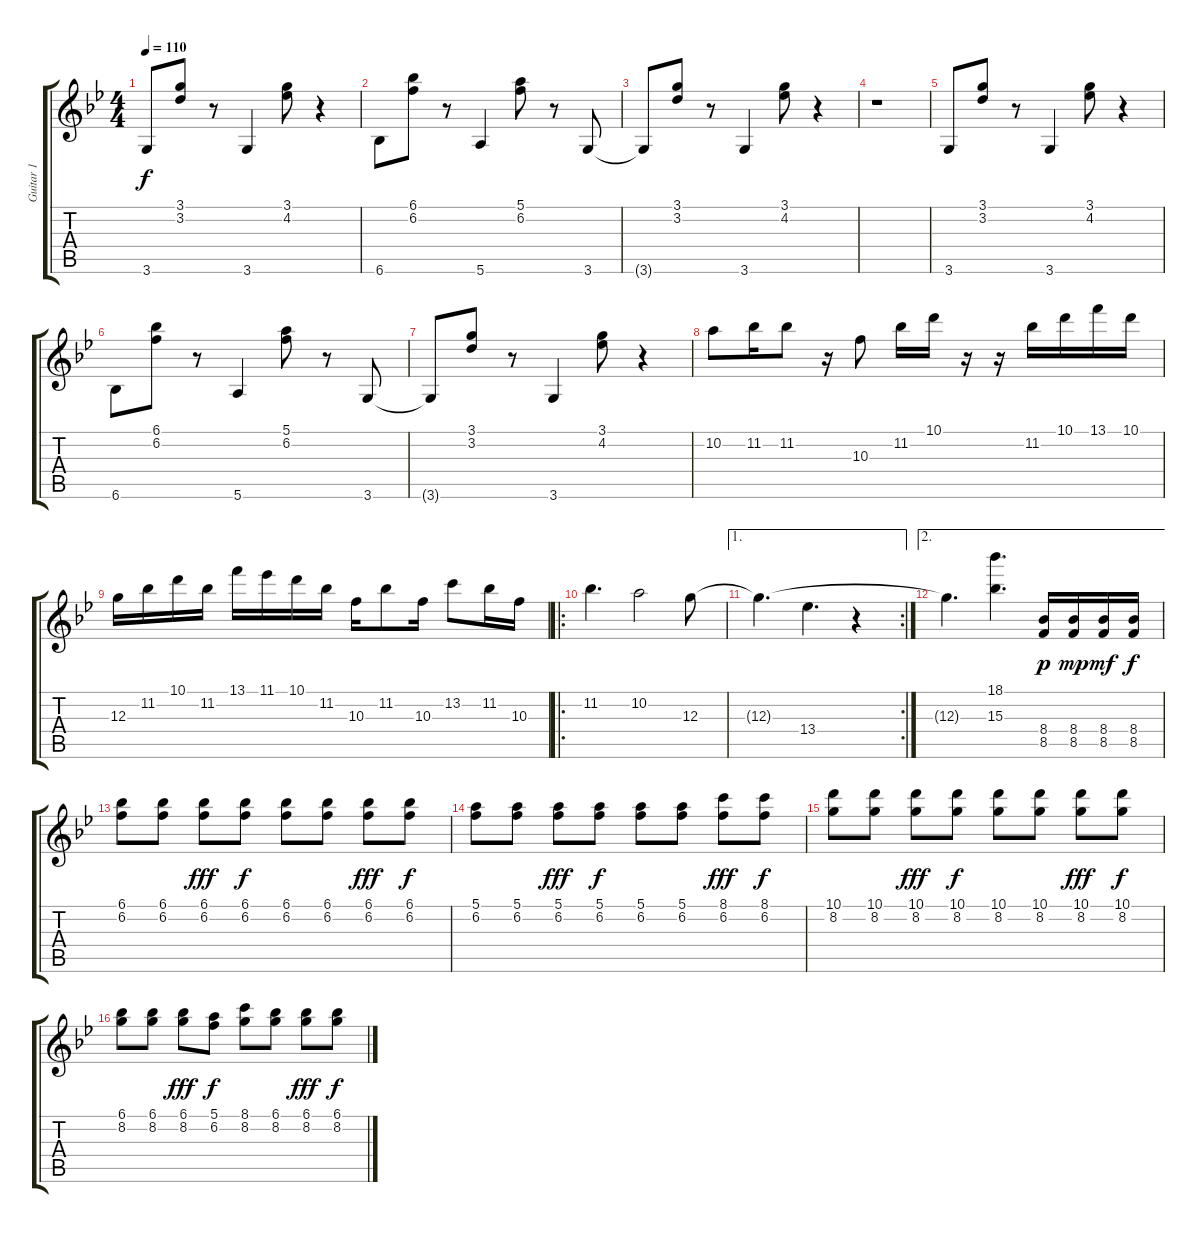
\track ("Guitar 1" "Guitar 1") {instrument electricguitarjazz}
\staff {score tabs}
\tuning (E4 B3 G3 D3 A2 E2) {hide}
\ts (4 4)
\tempo 110
\clef g2
\ks bb
3.6{t}.8{dy f} (3.1 3.2).8 r.8 3.6.4 (3.1 4.2).8 r.4 |
6.6.8 (6.1 6.2).8 r.8 5.6.4 (5.1 6.2).8 r.8 3.6.8 |
3.6{t}.8 (3.1 3.2).8 r.8 3.6.4 (3.1 4.2).8 r.4 |
r.1 |
3.6.8 (3.1 3.2).8 r.8 3.6.4 (3.1 4.2).8 r.4 |
6.6.8 (6.1 6.2).8 r.8 5.6.4 (5.1 6.2).8 r.8 3.6.8 |
3.6{t}.8 (3.1 3.2).8 r.8 3.6.4 (3.1 4.2).8 r.4 |
10.2.8{volume 13 balance 1} 11.2.16 11.2.8 r.16 10.3.8 11.2.16 10.1.16 r.16 r.16 11.2.16 10.1.16 13.1.16 10.1.16 |
12.3.16 11.2.16 10.1.16 11.2.16 13.1.16 11.1.16 10.1.16 11.2.16 10.3.16 11.2.8 10.3.16 13.2.8 11.2.16 10.3.16 |
\ro
11.2.4{d} 10.2.2 12.3.8 |
\ae 1
\rc 2
12.3{t}.4{d} 13.4.4{d} r.4 |
\ae 2
12.3{t}.4{d} (18.1 15.3).4{d} (8.4 8.5).16{dy p} (8.4 8.5).16{dy mp} (8.4 8.5).16{dy mf} (8.4 8.5).16{dy f} |
(6.1 6.2).8{volume 9} (6.1 6.2).8 (6.1 6.2).8{dy fff} (6.1 6.2).8{dy f} (6.1 6.2).8 (6.1 6.2).8 (6.1 6.2).8{dy fff} (6.1 6.2).8{dy f} |
(5.1 6.2).8 (5.1 6.2).8 (5.1 6.2).8{dy fff} (5.1 6.2).8{dy f} (5.1 6.2).8 (5.1 6.2).8 (8.1 6.2).8{dy fff} (8.1 6.2).8{dy f} |
(10.1 8.2).8 (10.1 8.2).8 (10.1 8.2).8{dy fff} (10.1 8.2).8{dy f} (10.1 8.2).8 (10.1 8.2).8 (10.1 8.2).8{dy fff} (10.1 8.2).8{dy f} |
(6.1 8.2).8 (6.1 8.2).8 (6.1 8.2).8{dy fff} (5.1 6.2).8{dy f} (8.1 8.2).8 (6.1 8.2).8 (6.1 8.2).8{dy fff} (6.1 8.2).8{dy f}
